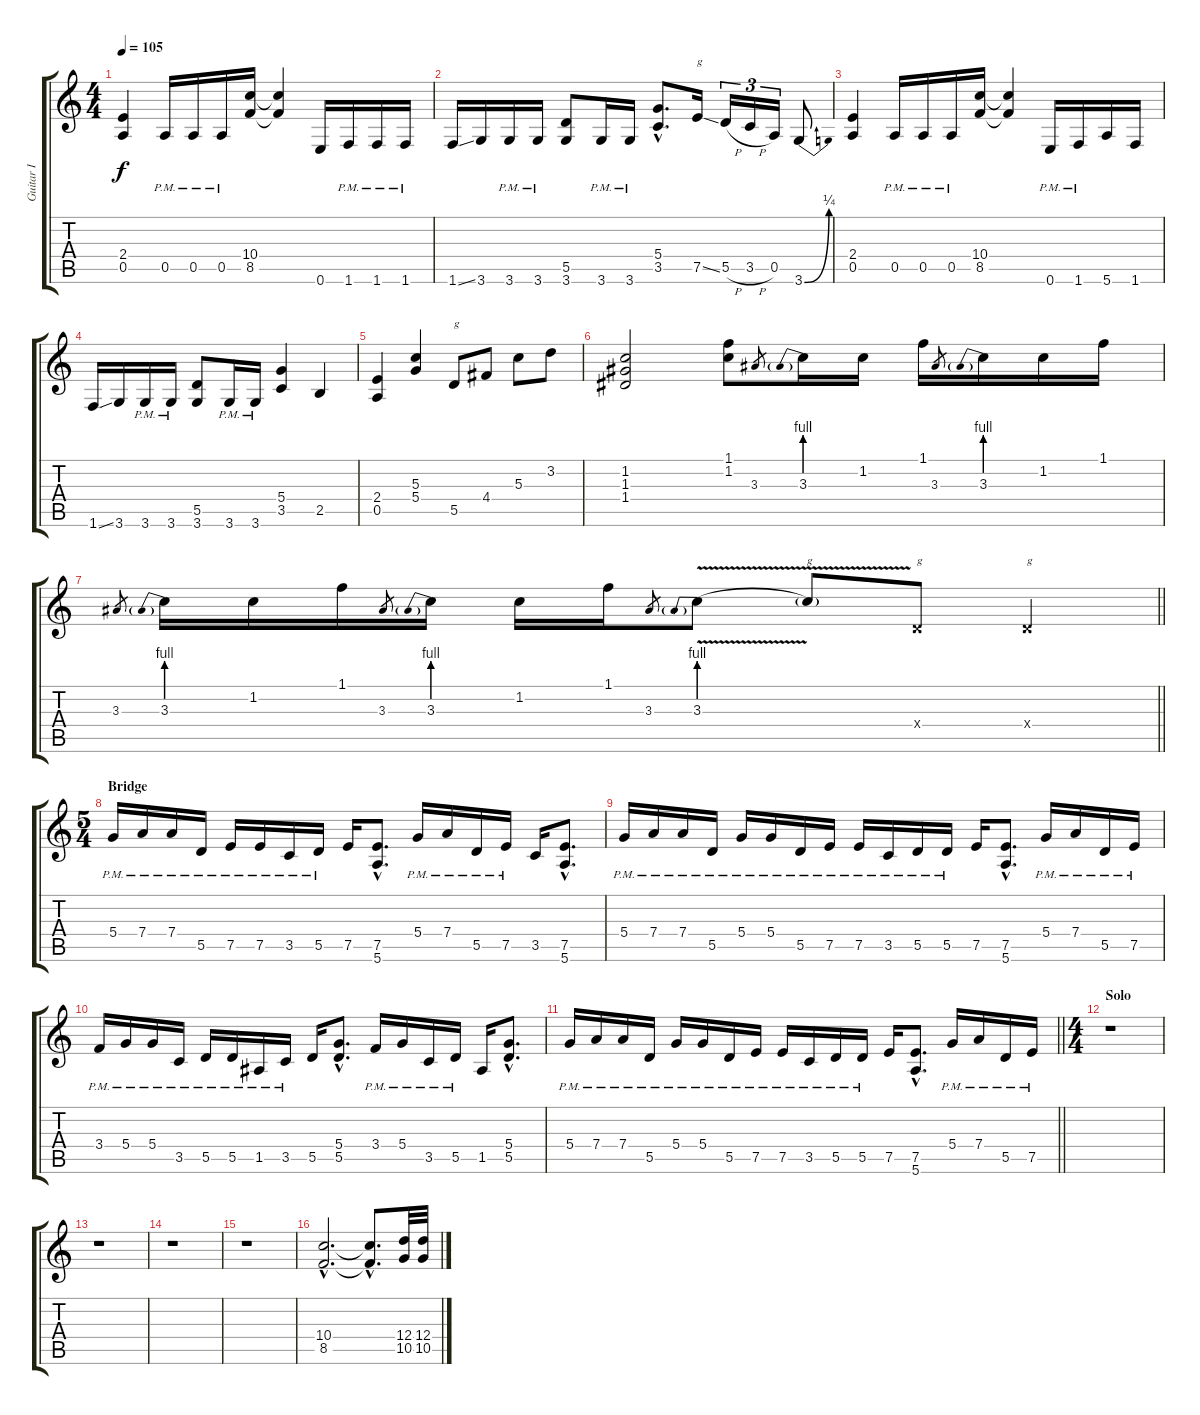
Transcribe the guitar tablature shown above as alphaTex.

\track ("Guitar I" "Guitar I") {instrument distortionguitar}
\staff {score tabs}
\tuning (E4 B3 G3 D3 A2 E2) {hide}
\ts (4 4)
\tempo 105
\clef g2
\ks aminor
(2.4 0.5).4{dy f} 0.5{pm}.16 0.5{pm}.16 0.5{pm}.16 (10.4 8.5).16 (10.4{t} 8.5{t}).4 0.6.16 1.6{pm}.16 1.6{pm}.16 1.6{pm}.16 |
1.6{ss}.16 3.6.16 3.6{pm}.16 3.6{pm}.16 (5.5 3.6).8 3.6{pm}.16 3.6{pm}.16 (5.4{hac} 3.5{hac}).8{d} 7.5{ss}.16{txt "g"} 5.5{h}.16{tu (3 2)} 3.5{h}.16{tu (3 2)} 0.5.16{tu (3 2)} 3.6{be (bend 0 0 60 1)}.8 |
(2.4 0.5).4 0.5{pm}.16 0.5{pm}.16 0.5{pm}.16 (10.4 8.5).16 (10.4{t} 8.5{t}).4 0.6{pm}.16 1.6{pm}.16 5.6.16 1.6.16 |
1.6{ss}.16 3.6.16 3.6{pm}.16 3.6{pm}.16 (5.5 3.6).8 3.6{pm}.16 3.6{pm}.16 (5.4 3.5).4 2.5.4 |
(2.4 0.5).4 (5.3 5.4).4 5.5.8{txt "g"} 4.4.8 5.3.8 3.2.8 |
(1.2 1.3 1.4).2 (1.1 1.2).8 3.3.8{gr} 3.3{be (prebend 0 4 60 4)}.16 1.2.16 1.1.16 3.3.8{gr} 3.3{be (prebend 0 4 60 4)}.16 1.2.16 1.1.16 |
\barLineRight lightlight
3.3.8{gr} 3.3{be (prebend 0 4 60 4)}.16 1.2.16 1.1.16 3.3.8{gr} 3.3{be (prebend 0 4 60 4)}.16 1.2.16 1.1.16 3.3.8{gr} 3.3{be (prebend 0 4 60 4) v}.8 3.3{t}.8{txt "g"} 0.4{x}.8{txt "g"} 0.4{x}.4{txt "g"} |
\ts (5 4)
\section ("" "Bridge")
5.4{pm}.16 7.4{pm}.16 7.4{pm}.16 5.5{pm}.16 7.5{pm}.16 7.5{pm}.16 3.5{pm}.16 5.5{pm}.16 7.5.16 (7.5{hac} 5.6{hac}).8{d} 5.4{pm}.16 7.4{pm}.16 5.5{pm}.16 7.5{pm}.16 3.5.16 (7.5{hac} 5.6{hac}).8{d} |
5.4{pm}.16 7.4{pm}.16 7.4{pm}.16 5.5{pm}.16 5.4{pm}.16 5.4{pm}.16 5.5{pm}.16 7.5{pm}.16 7.5{pm}.16 3.5{pm}.16 5.5{pm}.16 5.5{pm}.16 7.5.16 (7.5{hac} 5.6{hac}).8{d} 5.4{pm}.16 7.4{pm}.16 5.5{pm}.16 7.5{pm}.16 |
3.4{pm}.16 5.4{pm}.16 5.4{pm}.16 3.5{pm}.16 5.5{pm}.16 5.5{pm}.16 1.5{pm}.16 3.5{pm}.16 5.5.16 (5.4{hac} 5.5{hac}).8{d} 3.4{pm}.16 5.4{pm}.16 3.5{pm}.16 5.5{pm}.16 1.5.16 (5.4{hac} 5.5{hac}).8{d} |
\barLineRight lightlight
5.4{pm}.16 7.4{pm}.16 7.4{pm}.16 5.5{pm}.16 5.4{pm}.16 5.4{pm}.16 5.5{pm}.16 7.5{pm}.16 7.5{pm}.16 3.5{pm}.16 5.5{pm}.16 5.5{pm}.16 7.5.16 (7.5{hac} 5.6{hac}).8{d} 5.4{pm}.16 7.4{pm}.16 5.5{pm}.16 7.5{pm}.16 |
\ts (4 4)
\section ("" "Solo")
r.1 |
r.1 |
r.1 |
r.1 |
(10.4{hac} 8.5{hac}).2{d} (10.4{hac t} 8.5{hac t}).8{d} (12.4 10.5).32 (12.4 10.5).32
